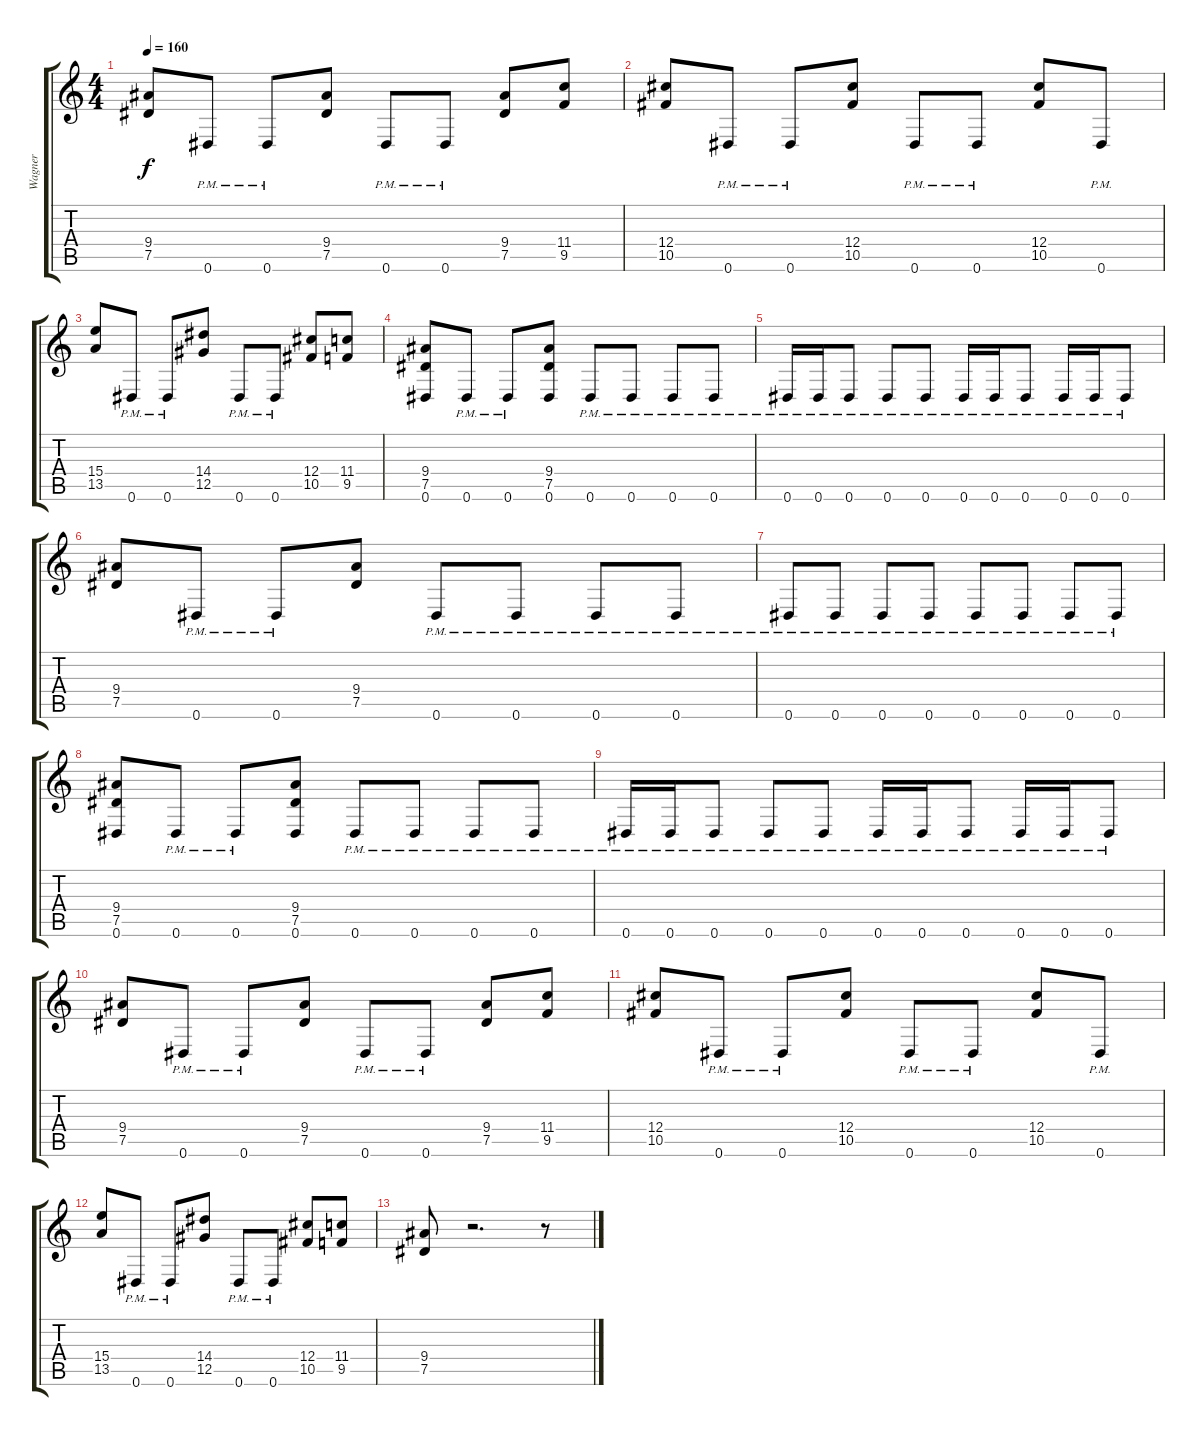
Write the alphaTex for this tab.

\track ("Wagner" "Wagner") {instrument distortionguitar}
\staff {score tabs}
\tuning (Eb4 Bb3 Gb3 Db3 Ab2 Eb2) {hide}
\ts (4 4)
\tempo 160
\clef g2
\ks c
(9.4 7.5).8{dy f} 0.6{pm}.8 0.6{pm}.8 (9.4 7.5).8 0.6{pm}.8 0.6{pm}.8 (9.4 7.5).8 (11.4 9.5).8 |
(12.4 10.5).8 0.6{pm}.8 0.6{pm}.8 (12.4 10.5).8 0.6{pm}.8 0.6{pm}.8 (12.4 10.5).8 0.6{pm}.8 |
(15.4 13.5).8 0.6{pm}.8 0.6{pm}.8 (14.4 12.5).8 0.6{pm}.8 0.6{pm}.8 (12.4 10.5).8 (11.4 9.5).8 |
(9.4 7.5 0.6).8 0.6{pm}.8 0.6{pm}.8 (9.4 7.5 0.6).8 0.6{pm}.8 0.6{pm}.8 0.6{pm}.8 0.6{pm}.8 |
0.6{pm}.16 0.6{pm}.16 0.6{pm}.8 0.6{pm}.8 0.6{pm}.8 0.6{pm}.16 0.6{pm}.16 0.6{pm}.8 0.6{pm}.16 0.6{pm}.16 0.6{pm}.8 |
(9.4 7.5).8 0.6{pm}.8 0.6{pm}.8 (9.4 7.5).8 0.6{pm}.8 0.6{pm}.8 0.6{pm}.8 0.6{pm}.8 |
0.6{pm}.8 0.6{pm}.8 0.6{pm}.8 0.6{pm}.8 0.6{pm}.8 0.6{pm}.8 0.6{pm}.8 0.6{pm}.8 |
(9.4 7.5 0.6).8 0.6{pm}.8 0.6{pm}.8 (9.4 7.5 0.6).8 0.6{pm}.8 0.6{pm}.8 0.6{pm}.8 0.6{pm}.8 |
0.6{pm}.16 0.6{pm}.16 0.6{pm}.8 0.6{pm}.8 0.6{pm}.8 0.6{pm}.16 0.6{pm}.16 0.6{pm}.8 0.6{pm}.16 0.6{pm}.16 0.6{pm}.8 |
(9.4 7.5).8 0.6{pm}.8 0.6{pm}.8 (9.4 7.5).8 0.6{pm}.8 0.6{pm}.8 (9.4 7.5).8 (11.4 9.5).8 |
(12.4 10.5).8 0.6{pm}.8 0.6{pm}.8 (12.4 10.5).8 0.6{pm}.8 0.6{pm}.8 (12.4 10.5).8 0.6{pm}.8 |
(15.4 13.5).8 0.6{pm}.8 0.6{pm}.8 (14.4 12.5).8 0.6{pm}.8 0.6{pm}.8 (12.4 10.5).8 (11.4 9.5).8 |
(9.4 7.5).8 r.2{d} r.8
